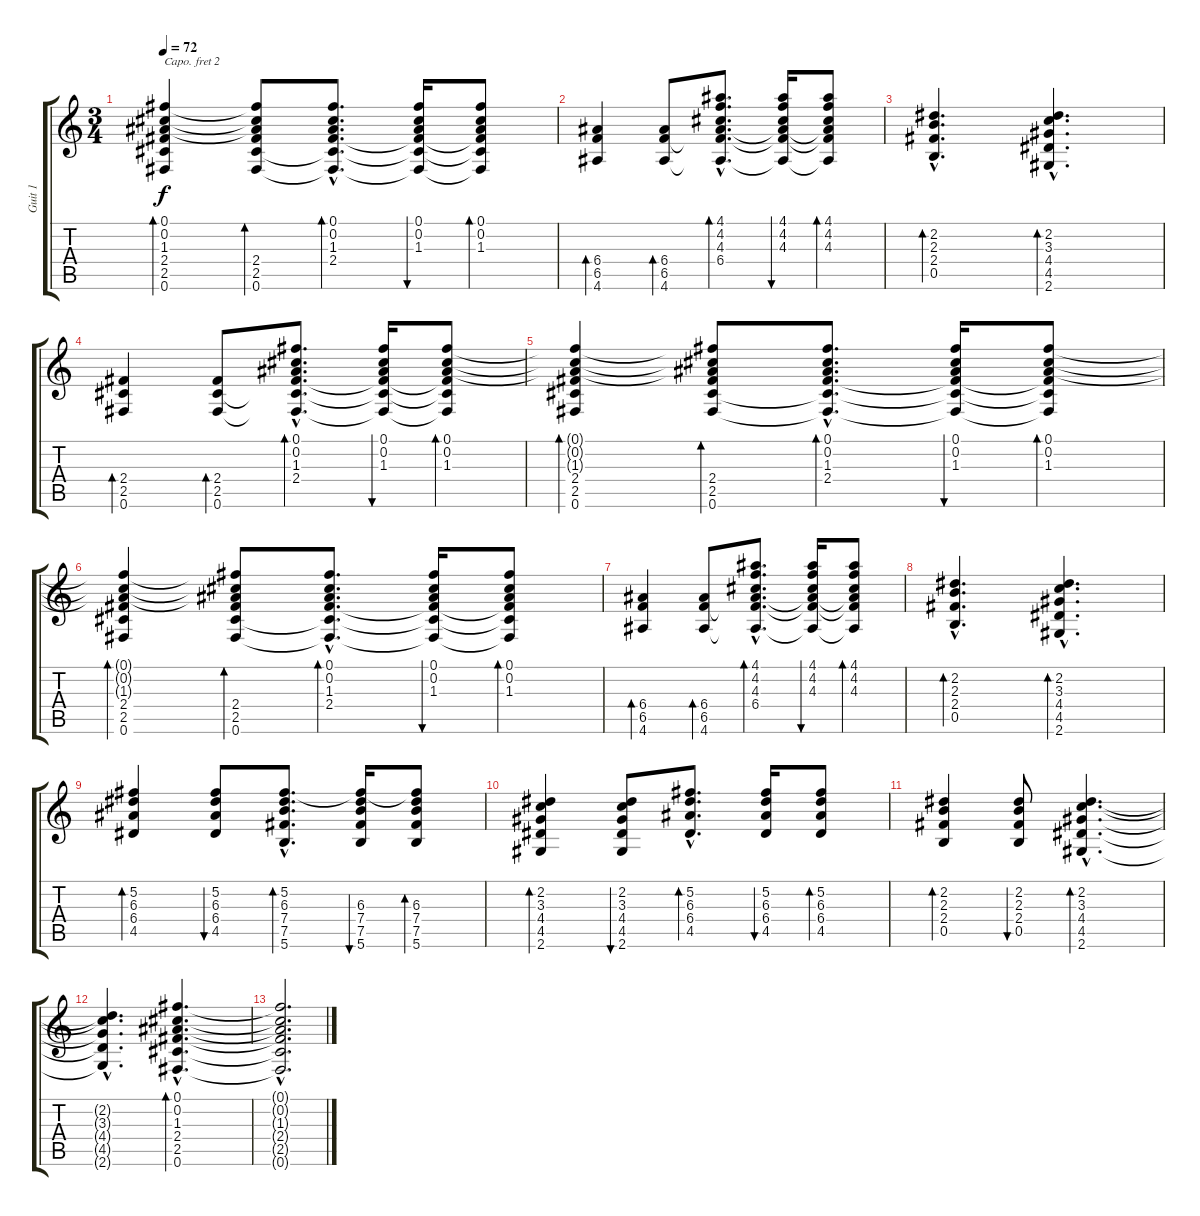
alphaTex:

\track ("Guit 1" "Guit 1") {instrument acousticguitarsteel}
\staff {score tabs}
\capo 2
\tuning (E4 B3 G3 D3 A2 E2) {hide}
\ts (3 4)
\tempo 72
\clef g2
\ks c
(0.1{t} 0.2{t} 1.3{t} 2.4 2.5 0.6).4{bd 30 dy f} (0.1{t} 0.2{t} 1.3{t} 2.4 2.5 0.6).8{bd 30} (0.1{hac} 0.2{hac} 1.3{hac} 2.4{hac} 2.5{hac t} 0.6{hac t}).8{d bd 30} (0.1 0.2 1.3 2.4{t} 2.5{t} 0.6{t}).16{bu 30} (0.1 0.2 1.3 2.4{t} 2.5{t} 0.6{t}).8{bd 30} |
(6.4 6.5 4.6).4{bd 30} (6.4 6.5 4.6).8{bd 30} (4.1{hac} 4.2{hac} 4.3{hac} 6.4{hac} 6.5{hac t} 4.6{hac t}).8{d bd 30} (4.1 4.2 4.3 6.4{t} 6.5{t} 4.6{t}).16{bu 30} (4.1 4.2 4.3 6.4{t} 6.5{t} 4.6{t}).8{bd 30} |
(2.2{hac} 2.3{hac} 2.4{hac} 0.5{hac}).4{d bd 30} (2.2{hac} 3.3{hac} 4.4{hac} 4.5{hac} 2.6{hac}).4{d bd 30} |
(2.4 2.5 0.6).4{bd 30} (2.4 2.5 0.6).8{bd 30} (0.1{hac} 0.2{hac} 1.3{hac} 2.4{hac} 2.5{hac t} 0.6{hac t}).8{d bd 30} (0.1 0.2 1.3 2.4{t} 2.5{t} 0.6{t}).16{bu 30} (0.1 0.2 1.3 2.4{t} 2.5{t} 0.6{t}).8{bd 30} |
(0.1{t} 0.2{t} 1.3{t} 2.4 2.5 0.6).4{bd 30} (0.1{t} 0.2{t} 1.3{t} 2.4 2.5 0.6).8{bd 30} (0.1{hac} 0.2{hac} 1.3{hac} 2.4{hac} 2.5{hac t} 0.6{hac t}).8{d bd 30} (0.1 0.2 1.3 2.4{t} 2.5{t} 0.6{t}).16{bu 30} (0.1 0.2 1.3 2.4{t} 2.5{t} 0.6{t}).8{bd 30} |
(0.1{t} 0.2{t} 1.3{t} 2.4 2.5 0.6).4{bd 30} (0.1{t} 0.2{t} 1.3{t} 2.4 2.5 0.6).8{bd 30} (0.1{hac} 0.2{hac} 1.3{hac} 2.4{hac} 2.5{hac t} 0.6{hac t}).8{d bd 30} (0.1 0.2 1.3 2.4{t} 2.5{t} 0.6{t}).16{bu 30} (0.1 0.2 1.3 2.4{t} 2.5{t} 0.6{t}).8{bd 30} |
(6.4 6.5 4.6).4{bd 30} (6.4 6.5 4.6).8{bd 30} (4.1{hac} 4.2{hac} 4.3{hac} 6.4{hac} 6.5{hac t} 4.6{hac t}).8{d bd 30} (4.1 4.2 4.3 6.4{t} 6.5{t} 4.6{t}).16{bu 30} (4.1 4.2 4.3 6.4{t} 6.5{t} 4.6{t}).8{bd 30} |
(2.2{hac} 2.3{hac} 2.4{hac} 0.5{hac}).4{d bd 30} (2.2{hac} 3.3{hac} 4.4{hac} 4.5{hac} 2.6{hac}).4{d bd 30} |
(5.2 6.3 6.4 4.5).4{bd 60} (5.2 6.3 6.4 4.5).8{bu 60} (5.2{hac} 6.3{hac} 7.4{hac} 7.5{hac} 5.6{hac}).8{d bd 60} (5.2{t} 6.3 7.4 7.5 5.6).16{bu 60} (5.2{t} 6.3 7.4 7.5 5.6).8{bd 60} |
(2.2 3.3 4.4 4.5 2.6).4{bd 60} (2.2 3.3 4.4 4.5 2.6).8{bu 60} (5.2{hac} 6.3{hac} 6.4{hac} 4.5{hac}).8{d bd 60} (5.2 6.3 6.4 4.5).16{bu 60} (5.2 6.3 6.4 4.5).8{bd 60} |
(2.2 2.3 2.4 0.5).4{bd 60} (2.2 2.3 2.4 0.5).8{bu 60} (2.2{hac} 3.3{hac} 4.4{hac} 4.5{hac} 2.6{hac}).4{d bd 60} |
(2.2{hac t} 3.3{hac t} 4.4{hac t} 4.5{hac t} 2.6{hac t}).4{d} (0.1{hac} 0.2{hac} 1.3{hac} 2.4{hac} 2.5{hac} 0.6{hac}).4{d bd 30} |
(0.1{hac t} 0.2{hac t} 1.3{hac t} 2.4{hac t} 2.5{hac t} 0.6{hac t}).2{d}
